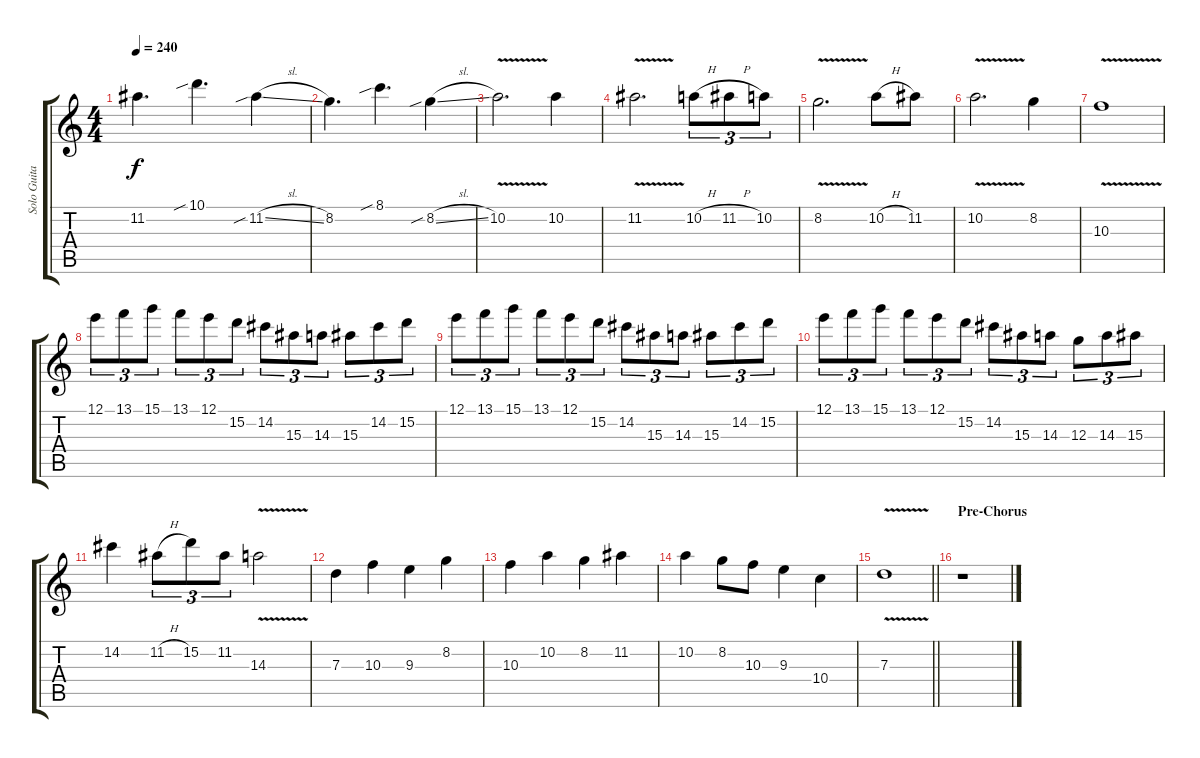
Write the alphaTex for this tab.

\track ("Solo Guitar" "Solo Guita") {instrument overdrivenguitar}
\staff {score tabs}
\tuning (E4 B3 G3 D3 A2 E2) {hide}
\ts (4 4)
\tempo 240
\clef g2
\ks c
11.2.4{d dy f} 10.1{sib}.4{d} 11.2{sib sl}.4 |
8.2.4{d} 8.1{sib}.4{d} 8.2{sib sl}.4 |
10.2{v}.2{d} 10.2.4 |
11.2{v}.2{d} 10.2{h}.8{tu (3 2)} 11.2{h}.8{tu (3 2)} 10.2.8{tu (3 2)} |
8.2{v}.2{d} 10.2{h}.8 11.2.8 |
10.2{v}.2{d} 8.2.4 |
10.3{v}.1 |
12.1.8{tu (3 2)} 13.1.8{tu (3 2)} 15.1.8{tu (3 2)} 13.1.8{tu (3 2)} 12.1.8{tu (3 2)} 15.2.8{tu (3 2)} 14.2.8{tu (3 2)} 15.3.8{tu (3 2)} 14.3.8{tu (3 2)} 15.3.8{tu (3 2)} 14.2.8{tu (3 2)} 15.2.8{tu (3 2)} |
12.1.8{tu (3 2)} 13.1.8{tu (3 2)} 15.1.8{tu (3 2)} 13.1.8{tu (3 2)} 12.1.8{tu (3 2)} 15.2.8{tu (3 2)} 14.2.8{tu (3 2)} 15.3.8{tu (3 2)} 14.3.8{tu (3 2)} 15.3.8{tu (3 2)} 14.2.8{tu (3 2)} 15.2.8{tu (3 2)} |
12.1.8{tu (3 2)} 13.1.8{tu (3 2)} 15.1.8{tu (3 2)} 13.1.8{tu (3 2)} 12.1.8{tu (3 2)} 15.2.8{tu (3 2)} 14.2.8{tu (3 2)} 15.3.8{tu (3 2)} 14.3.8{tu (3 2)} 12.3.8{tu (3 2)} 14.3.8{tu (3 2)} 15.3.8{tu (3 2)} |
14.2.4 11.2{h}.8{tu (3 2)} 15.2.8{tu (3 2)} 11.2.8{tu (3 2)} 14.3{v}.2 |
7.3.4 10.3.4 9.3.4 8.2.4 |
10.3.4 10.2.4 8.2.4 11.2.4 |
10.2.4 8.2.8 10.3.8 9.3.4 10.4.4 |
\barLineRight lightlight
7.3{v}.1 |
\section ("" "Pre-Chorus")
r.1
